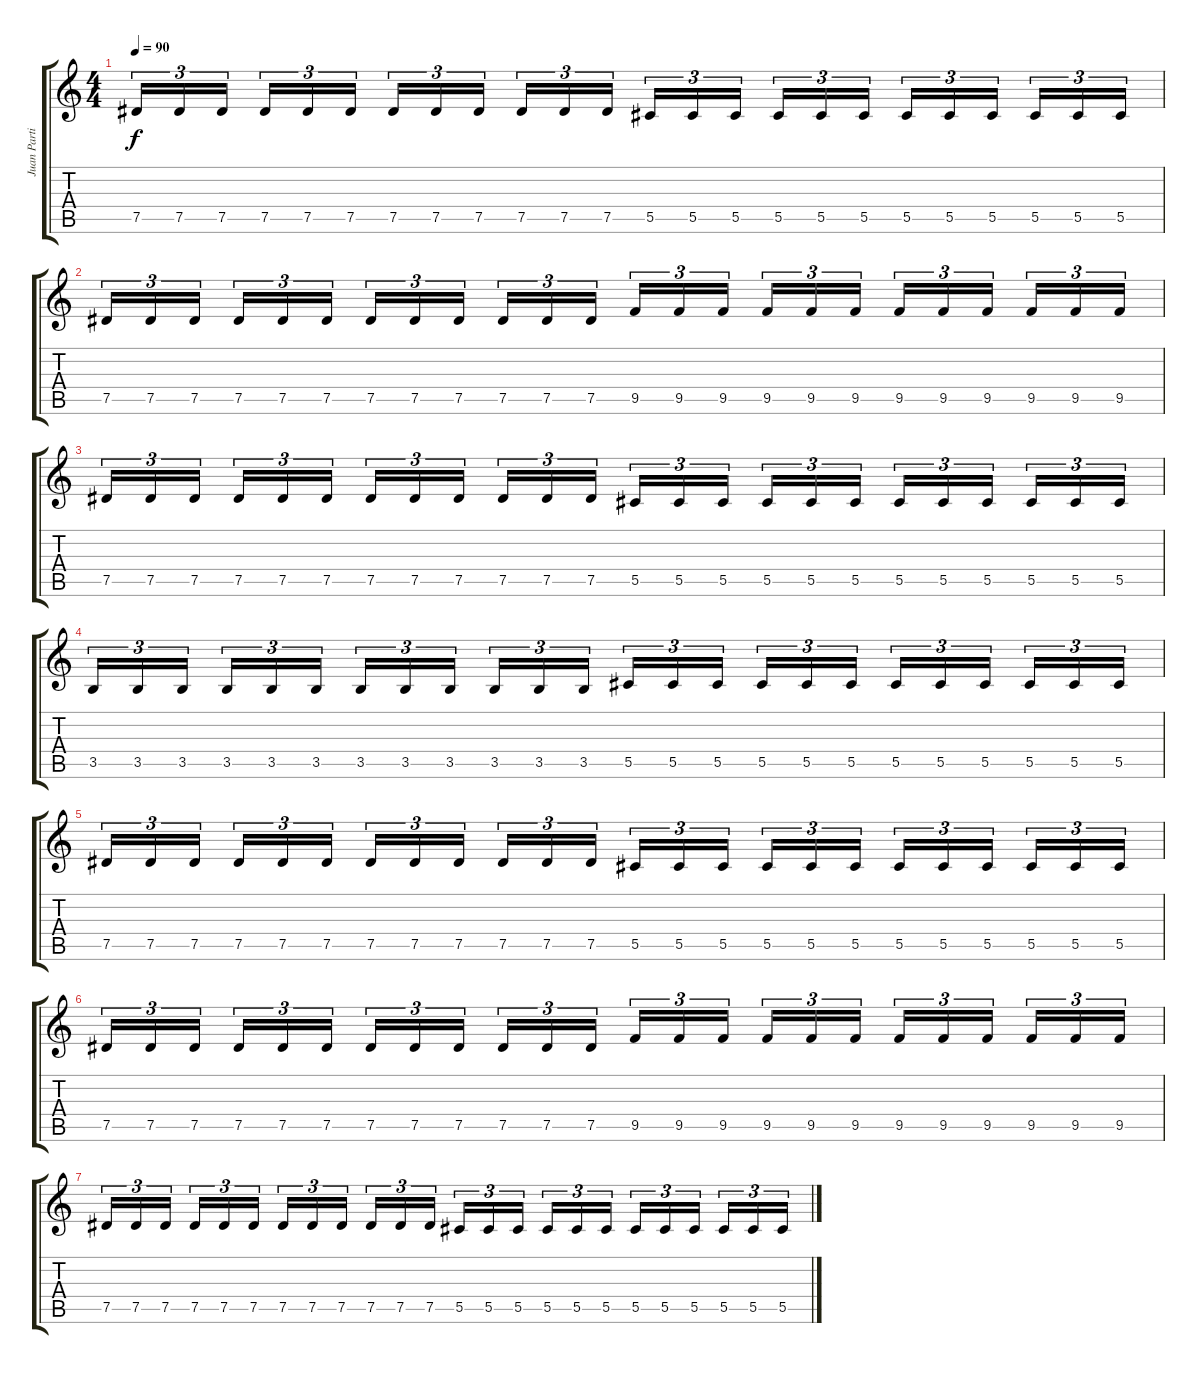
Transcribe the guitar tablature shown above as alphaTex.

\track ("Juan Partida" "Juan Parti") {instrument distortionguitar}
\staff {score tabs}
\tuning (Eb4 Bb3 Gb3 Db3 Ab2 Eb2) {hide}
\ts (4 4)
\tempo 90
\clef g2
\ks c
7.5.16{tu (3 2) dy f} 7.5.16{tu (3 2)} 7.5.16{tu (3 2)} 7.5.16{tu (3 2)} 7.5.16{tu (3 2)} 7.5.16{tu (3 2)} 7.5.16{tu (3 2)} 7.5.16{tu (3 2)} 7.5.16{tu (3 2)} 7.5.16{tu (3 2)} 7.5.16{tu (3 2)} 7.5.16{tu (3 2)} 5.5.16{tu (3 2)} 5.5.16{tu (3 2)} 5.5.16{tu (3 2)} 5.5.16{tu (3 2)} 5.5.16{tu (3 2)} 5.5.16{tu (3 2)} 5.5.16{tu (3 2)} 5.5.16{tu (3 2)} 5.5.16{tu (3 2)} 5.5.16{tu (3 2)} 5.5.16{tu (3 2)} 5.5.16{tu (3 2)} |
7.5.16{tu (3 2)} 7.5.16{tu (3 2)} 7.5.16{tu (3 2)} 7.5.16{tu (3 2)} 7.5.16{tu (3 2)} 7.5.16{tu (3 2)} 7.5.16{tu (3 2)} 7.5.16{tu (3 2)} 7.5.16{tu (3 2)} 7.5.16{tu (3 2)} 7.5.16{tu (3 2)} 7.5.16{tu (3 2)} 9.5.16{tu (3 2)} 9.5.16{tu (3 2)} 9.5.16{tu (3 2)} 9.5.16{tu (3 2)} 9.5.16{tu (3 2)} 9.5.16{tu (3 2)} 9.5.16{tu (3 2)} 9.5.16{tu (3 2)} 9.5.16{tu (3 2)} 9.5.16{tu (3 2)} 9.5.16{tu (3 2)} 9.5.16{tu (3 2)} |
7.5.16{tu (3 2)} 7.5.16{tu (3 2)} 7.5.16{tu (3 2)} 7.5.16{tu (3 2)} 7.5.16{tu (3 2)} 7.5.16{tu (3 2)} 7.5.16{tu (3 2)} 7.5.16{tu (3 2)} 7.5.16{tu (3 2)} 7.5.16{tu (3 2)} 7.5.16{tu (3 2)} 7.5.16{tu (3 2)} 5.5.16{tu (3 2)} 5.5.16{tu (3 2)} 5.5.16{tu (3 2)} 5.5.16{tu (3 2)} 5.5.16{tu (3 2)} 5.5.16{tu (3 2)} 5.5.16{tu (3 2)} 5.5.16{tu (3 2)} 5.5.16{tu (3 2)} 5.5.16{tu (3 2)} 5.5.16{tu (3 2)} 5.5.16{tu (3 2)} |
3.5.16{tu (3 2)} 3.5.16{tu (3 2)} 3.5.16{tu (3 2)} 3.5.16{tu (3 2)} 3.5.16{tu (3 2)} 3.5.16{tu (3 2)} 3.5.16{tu (3 2)} 3.5.16{tu (3 2)} 3.5.16{tu (3 2)} 3.5.16{tu (3 2)} 3.5.16{tu (3 2)} 3.5.16{tu (3 2)} 5.5.16{tu (3 2)} 5.5.16{tu (3 2)} 5.5.16{tu (3 2)} 5.5.16{tu (3 2)} 5.5.16{tu (3 2)} 5.5.16{tu (3 2)} 5.5.16{tu (3 2)} 5.5.16{tu (3 2)} 5.5.16{tu (3 2)} 5.5.16{tu (3 2)} 5.5.16{tu (3 2)} 5.5.16{tu (3 2)} |
7.5.16{tu (3 2)} 7.5.16{tu (3 2)} 7.5.16{tu (3 2)} 7.5.16{tu (3 2)} 7.5.16{tu (3 2)} 7.5.16{tu (3 2)} 7.5.16{tu (3 2)} 7.5.16{tu (3 2)} 7.5.16{tu (3 2)} 7.5.16{tu (3 2)} 7.5.16{tu (3 2)} 7.5.16{tu (3 2)} 5.5.16{tu (3 2)} 5.5.16{tu (3 2)} 5.5.16{tu (3 2)} 5.5.16{tu (3 2)} 5.5.16{tu (3 2)} 5.5.16{tu (3 2)} 5.5.16{tu (3 2)} 5.5.16{tu (3 2)} 5.5.16{tu (3 2)} 5.5.16{tu (3 2)} 5.5.16{tu (3 2)} 5.5.16{tu (3 2)} |
7.5.16{tu (3 2)} 7.5.16{tu (3 2)} 7.5.16{tu (3 2)} 7.5.16{tu (3 2)} 7.5.16{tu (3 2)} 7.5.16{tu (3 2)} 7.5.16{tu (3 2)} 7.5.16{tu (3 2)} 7.5.16{tu (3 2)} 7.5.16{tu (3 2)} 7.5.16{tu (3 2)} 7.5.16{tu (3 2)} 9.5.16{tu (3 2)} 9.5.16{tu (3 2)} 9.5.16{tu (3 2)} 9.5.16{tu (3 2)} 9.5.16{tu (3 2)} 9.5.16{tu (3 2)} 9.5.16{tu (3 2)} 9.5.16{tu (3 2)} 9.5.16{tu (3 2)} 9.5.16{tu (3 2)} 9.5.16{tu (3 2)} 9.5.16{tu (3 2)} |
7.5.16{tu (3 2)} 7.5.16{tu (3 2)} 7.5.16{tu (3 2)} 7.5.16{tu (3 2)} 7.5.16{tu (3 2)} 7.5.16{tu (3 2)} 7.5.16{tu (3 2)} 7.5.16{tu (3 2)} 7.5.16{tu (3 2)} 7.5.16{tu (3 2)} 7.5.16{tu (3 2)} 7.5.16{tu (3 2)} 5.5.16{tu (3 2)} 5.5.16{tu (3 2)} 5.5.16{tu (3 2)} 5.5.16{tu (3 2)} 5.5.16{tu (3 2)} 5.5.16{tu (3 2)} 5.5.16{tu (3 2)} 5.5.16{tu (3 2)} 5.5.16{tu (3 2)} 5.5.16{tu (3 2)} 5.5.16{tu (3 2)} 5.5.16{tu (3 2)}
